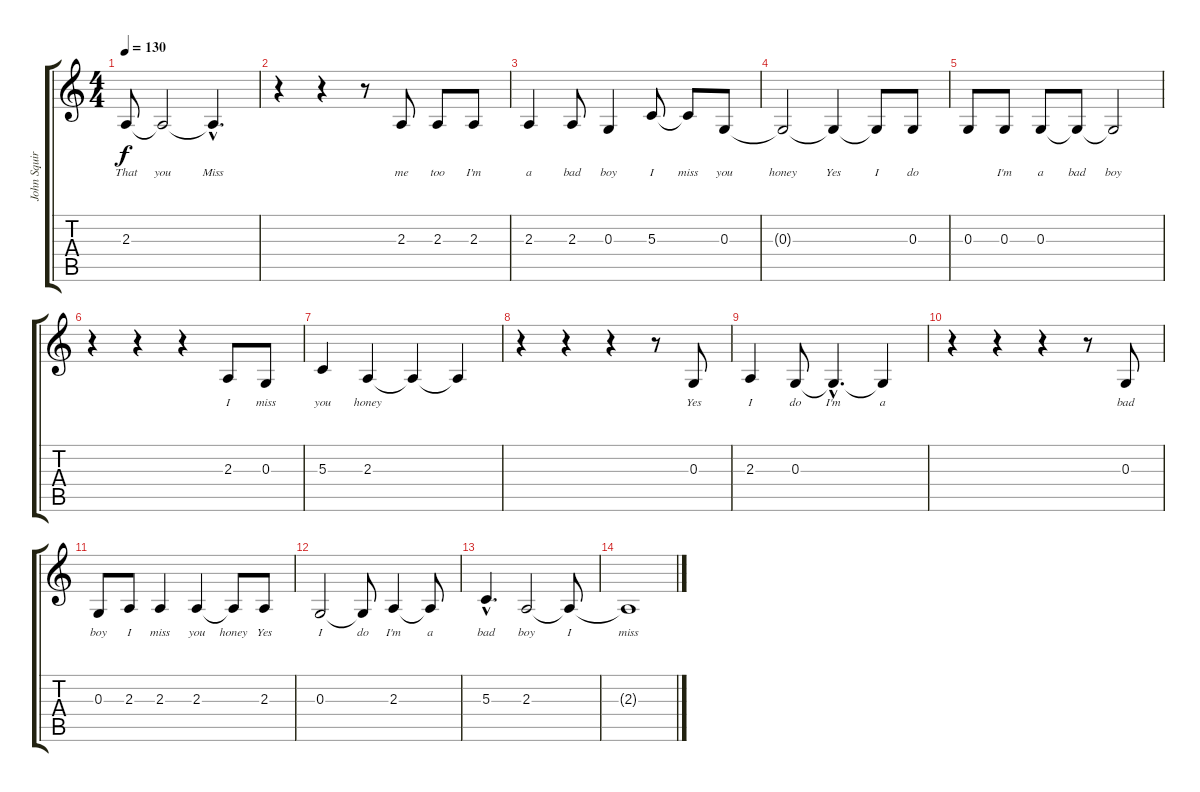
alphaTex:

\track ("John Squire - Vocal" "John Squir") {instrument clarinet}
\staff {score tabs}
\tuning (E4 B3 G3 D3 A2 E2) {hide}
\ts (4 4)
\tempo 130
\clef g2
\ks c
2.3.8{lyrics (0 "That") lyrics (1 "") lyrics (2 "") lyrics (3 "") lyrics (4 "") dy f} 2.3{t}.2{lyrics (0 "you") lyrics (1 "") lyrics (2 "") lyrics (3 "") lyrics (4 "")} 2.3{hac t}.4{d lyrics (0 "Miss") lyrics (1 "") lyrics (2 "") lyrics (3 "") lyrics (4 "")} |
r.4 r.4 r.8 2.3.8{lyrics (0 "me") lyrics (1 "") lyrics (2 "") lyrics (3 "") lyrics (4 "")} 2.3.8{lyrics (0 "too") lyrics (1 "") lyrics (2 "") lyrics (3 "") lyrics (4 "")} 2.3.8{lyrics (0 "I'm") lyrics (1 "") lyrics (2 "") lyrics (3 "") lyrics (4 "")} |
2.3.4{lyrics (0 "a") lyrics (1 "") lyrics (2 "") lyrics (3 "") lyrics (4 "")} 2.3.8{lyrics (0 "bad") lyrics (1 "") lyrics (2 "") lyrics (3 "") lyrics (4 "")} 0.3.4{lyrics (0 "boy") lyrics (1 "") lyrics (2 "") lyrics (3 "") lyrics (4 "")} 5.3.8{lyrics (0 "I") lyrics (1 "") lyrics (2 "") lyrics (3 "") lyrics (4 "")} 5.3{t}.8{lyrics (0 "miss") lyrics (1 "") lyrics (2 "") lyrics (3 "") lyrics (4 "")} 0.3.8{lyrics (0 "you") lyrics (1 "") lyrics (2 "") lyrics (3 "") lyrics (4 "")} |
0.3{t}.2{lyrics (0 "honey") lyrics (1 "") lyrics (2 "") lyrics (3 "") lyrics (4 "")} 0.3{t}.4{lyrics (0 "Yes") lyrics (1 "") lyrics (2 "") lyrics (3 "") lyrics (4 "")} 0.3{t}.8{lyrics (0 "I") lyrics (1 "") lyrics (2 "") lyrics (3 "") lyrics (4 "")} 0.3.8{lyrics (0 "do") lyrics (1 "") lyrics (2 "") lyrics (3 "") lyrics (4 "")} |
0.3.8{lyrics (0 "") lyrics (1 "") lyrics (2 "") lyrics (3 "") lyrics (4 "")} 0.3.8{lyrics (0 "I'm") lyrics (1 "") lyrics (2 "") lyrics (3 "") lyrics (4 "")} 0.3.8{lyrics (0 "a") lyrics (1 "") lyrics (2 "") lyrics (3 "") lyrics (4 "")} 0.3{t}.8{lyrics (0 "bad") lyrics (1 "") lyrics (2 "") lyrics (3 "") lyrics (4 "")} 0.3{t}.2{lyrics (0 "boy") lyrics (1 "") lyrics (2 "") lyrics (3 "") lyrics (4 "")} |
r.4 r.4 r.4 2.3.8{lyrics (0 "I") lyrics (1 "") lyrics (2 "") lyrics (3 "") lyrics (4 "")} 0.3.8{lyrics (0 "miss") lyrics (1 "") lyrics (2 "") lyrics (3 "") lyrics (4 "")} |
5.3.4{lyrics (0 "you") lyrics (1 "") lyrics (2 "") lyrics (3 "") lyrics (4 "")} 2.3.4{lyrics (0 "honey") lyrics (1 "") lyrics (2 "") lyrics (3 "") lyrics (4 "")} 2.3{t}.4{lyrics (0 "") lyrics (1 "") lyrics (2 "") lyrics (3 "") lyrics (4 "")} 2.3{t}.4{lyrics (0 "") lyrics (1 "") lyrics (2 "") lyrics (3 "") lyrics (4 "")} |
r.4 r.4 r.4 r.8 0.3.8{lyrics (0 "Yes") lyrics (1 "") lyrics (2 "") lyrics (3 "") lyrics (4 "")} |
2.3.4{lyrics (0 "I") lyrics (1 "") lyrics (2 "") lyrics (3 "") lyrics (4 "")} 0.3.8{lyrics (0 "do") lyrics (1 "") lyrics (2 "") lyrics (3 "") lyrics (4 "")} 0.3{hac t}.4{d lyrics (0 "I'm") lyrics (1 "") lyrics (2 "") lyrics (3 "") lyrics (4 "")} 0.3{t}.4{lyrics (0 "a") lyrics (1 "") lyrics (2 "") lyrics (3 "") lyrics (4 "")} |
r.4 r.4 r.4 r.8 0.3.8{lyrics (0 "bad") lyrics (1 "") lyrics (2 "") lyrics (3 "") lyrics (4 "")} |
0.3.8{lyrics (0 "boy") lyrics (1 "") lyrics (2 "") lyrics (3 "") lyrics (4 "")} 2.3.8{lyrics (0 "I") lyrics (1 "") lyrics (2 "") lyrics (3 "") lyrics (4 "")} 2.3.4{lyrics (0 "miss") lyrics (1 "") lyrics (2 "") lyrics (3 "") lyrics (4 "")} 2.3.4{lyrics (0 "you") lyrics (1 "") lyrics (2 "") lyrics (3 "") lyrics (4 "")} 2.3{t}.8{lyrics (0 "honey") lyrics (1 "") lyrics (2 "") lyrics (3 "") lyrics (4 "")} 2.3.8{lyrics (0 "Yes") lyrics (1 "") lyrics (2 "") lyrics (3 "") lyrics (4 "")} |
0.3.2{lyrics (0 "I") lyrics (1 "") lyrics (2 "") lyrics (3 "") lyrics (4 "")} 0.3{t}.8{lyrics (0 "do") lyrics (1 "") lyrics (2 "") lyrics (3 "") lyrics (4 "")} 2.3.4{lyrics (0 "I'm") lyrics (1 "") lyrics (2 "") lyrics (3 "") lyrics (4 "")} 2.3{t}.8{lyrics (0 "a") lyrics (1 "") lyrics (2 "") lyrics (3 "") lyrics (4 "")} |
5.3{hac}.4{d lyrics (0 "bad") lyrics (1 "") lyrics (2 "") lyrics (3 "") lyrics (4 "")} 2.3.2{lyrics (0 "boy") lyrics (1 "") lyrics (2 "") lyrics (3 "") lyrics (4 "")} 2.3{t}.8{lyrics (0 "I") lyrics (1 "") lyrics (2 "") lyrics (3 "") lyrics (4 "")} |
2.3{t}.1{lyrics (0 "miss") lyrics (1 "") lyrics (2 "") lyrics (3 "") lyrics (4 "")}
